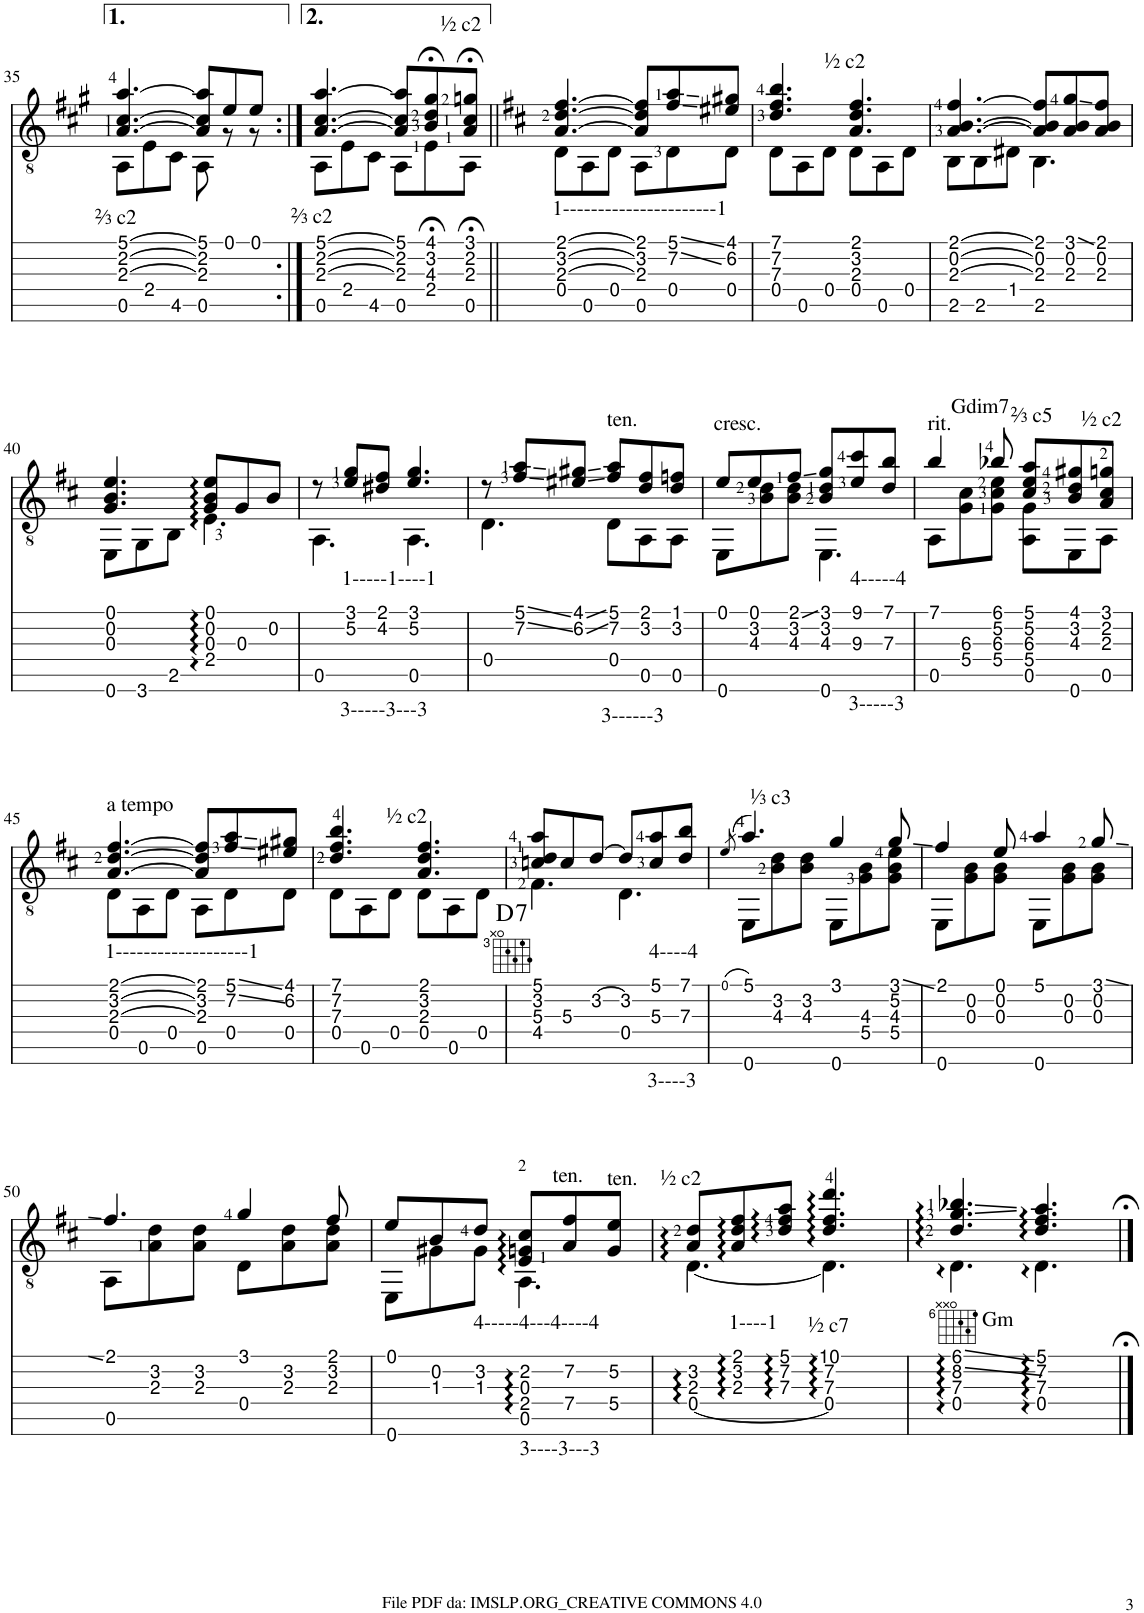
**kern	**kern	**harte
*part1	*part1	*part1
*staff2	*staff1	*
*I"Guitar	*	*
*I'Guit.	*	*
!!LO:PB:g=z
*	*clefGv2	*
*k[f#c#g#]	*k[f#c#g#]	*
*M6/8	*M6/8	*
=35	=35	=35
*^	*^	*
!LO:TX:a:t=⅔ c2	!	!	!	!
[4.A [4.c# [4.a	8AAL	[4.A/ [4.c#/ [4.a/	8AA\L	.
.	8E	.	8E\	.
.	8C#J	.	8C#\J	.
8A]\ 8c#]\ 8a]\L	8AA	8A/] 8c#/] 8a/]L	8AA\	.
8e	8r	8e/	8r	.
8eJ	8r	8e/J	8r	.
=36:|!	=36:|!	=36:|!	=36:|!	=36:|!
!LO:TX:a:t=⅔ c2	!	!	!	!
[4.A [4.c# [4.a	8AAL	[4.A/ [4.c#/ [4.a/	8AA\L	.
.	8E	.	8E\	.
.	8C#J	.	8C#\J	.
8A]\ 8c#]\ 8a]\L	8AAL	8A/] 8c#/] 8a/]L	8AA\L	.
8B;<\ 8d;<\ 8g#;<\	8E	8B/;< 8d/;< 8g#/;<	8E\	.
!	!	!LO:TX:a:t=½ c2	!	!
8A;<\ 8c#;<\ 8g;<\J	8AAJ	8A/;< 8c#/;< 8gn/;<J	8AA\J	.
=37||	=37||	=37||	=37||	=37||
*k[f#c#]	*	*k[f#c#]	*	*
!LO:TX:a:t=1----------------------1	!	!	!	!
[4.A [4.d [4.f#	8DL	[4.A/ [4.d/ [4.f#/	8D\L	.
.	8AA	.	8AA\	.
.	8DJ	.	8D\J	.
8A]\ 8d]\ 8f#]\L	8AAL	8A/] 8d/] 8f#/]L	8AA\L	.
8f#\ 8a\	8D	8f#/ 8a/	8D\	.
8e#\ 8g#\J	8DJ	8e#X/ 8g#X/J	8D\J	.
=38	=38	=38	=38	=38
4.d 4.f# 4.b	8DL	4.d/ 4.f#/ 4.b/	8D\L	.
.	8AA	.	8AA\	.
.	8DJ	.	8D\J	.
!	!	!LO:TX:a:t=½ c2	!	!
4.A 4.d 4.f#	8DL	4.A/ 4.d/ 4.f#/	8D\L	.
.	8AA	.	8AA\	.
.	8DJ	.	8D\J	.
=39	=39	=39	=39	=39
[4.A [4.B [4.f#	8BBL	[4.A/ [4.B/ [4.f#/	8BB\L	.
.	8BB	.	8BB\	.
.	8D#J	.	8D#X\J	.
8A]\ 8B]\ 8f#]\L	4.BB	8A/] 8B/] 8f#/]L	4.BB\	.
8A\ 8B\ 8g\	.	8A/ 8B/ 8g/	.	.
8A\ 8B\ 8f#\J	.	8A/ 8B/ 8f#/J	.	.
!!LO:LB:g=z	!!
=40	=40	=40	=40	=40
4.G 4.B 4.e	8EEL	4.G/ 4.B/ 4.e/	8EE\L	.
.	8GG	.	8GG\	.
.	8BBJ	.	8BB\J	.
8G\ 8B\ 8e\L	4.E	8G/ 8B/ 8e/L	4.E\	.
8G	.	8G/	.	.
8BJ	.	8B/J	.	.
=41	=41	=41	=41	=41
8r	4.AA	8r	4.AA\	.
!LO:TX:b:t=3-----3---3	!	!	!	!
!LO:TX:a:t=1-----1----1	!	!	!	!
8e\ 8g\L	.	8e/ 8g/L	.	.
8d#X\ 8f#\J	.	8d#X/ 8f#/J	.	.
4.e 4.g	4.AA	4.e/ 4.g/	4.AA\	.
=42	=42	=42	=42	=42
8r	4.D	8r	4.D\	.
8f#\ 8a\L	.	8f#/ 8a/L	.	.
8e#X\ 8g#X\J	.	8e#X/ 8g#X/J	.	.
!	!	!LO:TX:a:t=ten.	!	!
!LO:TX:b:t=3------3	!	!	!	!
8f#\ 8a\L	8DL	8f#/ 8a/L	8D\L	.
8d\ 8f#\	8AA	8d/ 8f#/	8AA\	.
8d\ 8fn\J	8AAJ	8d/ 8fn/J	8AA\J	.
=43	=43	=43	=43	=43
!	!	!LO:TX:a:t=cresc.	!	!
8eL	8EEL	8e/L	8EE\L	.
8e	8B\ 8d\	8e/	8B\ 8d\	.
8f#J	8B\ 8d\J	8f#/J	8B\ 8d\J	.
8B\ 8d\ 8g\L	4.EE	8B/ 8d/ 8g/L	4.EE\	.
!LO:TX:b:t=3-----3	!	!	!	!
!LO:TX:a:t=4-----4	!	!	!	!
8e\ 8cc#\	.	8e/ 8cc#/	.	.
8d\ 8b\J	.	8d/ 8b/J	.	.
=44	=44	=44	=44	=44
!	!	!LO:TX:a:t=rit.	!	!
4b	8AAL	4b/	8AA\L	.
.	8G\ 8c#\	.	8G\ 8c#\	.
!	!	!LO:TX:a:t=Gdim7	!	!
8b-X	8G\ 8c#\ 8e\J	8b-X/	8G\ 8c#\ 8e\J	.
!	!	!LO:TX:a:t=⅔ c5	!	!
8c#\ 8e\ 8a\L	8AA\ 8G\L	8c#/ 8e/ 8a/L	8AA\ 8G\L	.
8B\ 8d\ 8g#X\	8EE	8B/ 8d/ 8g#X/	8EE\	.
!	!	!LO:TX:a:t=½ c2	!	!
8A\ 8c#\ 8gn\J	8AAJ	8A/ 8c#/ 8gn/J	8AA\J	.
!!LO:LB:g=z	!!
=45	=45	=45	=45	=45
!	!	!LO:TX:a:t=a tempo	!	!
!LO:TX:a:t=1-------------------1	!	!	!	!
[4.A [4.d [4.f#	8DL	[4.A/ [4.d/ [4.f#/	8D\L	.
.	8AA	.	8AA\	.
.	8DJ	.	8D\J	.
8A]\ 8d]\ 8f#]\L	8AAL	8A/] 8d/] 8f#/]L	8AA\L	.
8f#\ 8a\	8D	8f#/ 8a/	8D\	.
8e#X\ 8g#X\J	8DJ	8e#X/ 8g#X/J	8D\J	.
=46	=46	=46	=46	=46
4.d 4.f# 4.b	8DL	4.d/ 4.f#/ 4.b/	8D\L	.
.	8AA	.	8AA\	.
.	8DJ	.	8D\J	.
!	!	!LO:TX:a:t=½ c2	!	!
4.A 4.d 4.f#	8DL	4.A/ 4.d/ 4.f#/	8D\L	.
.	8AA	.	8AA\	.
.	8DJ	.	8D\J	.
=47	=47	=47	=47	=47
!	!	!	!	!LO:H:kt=7
8c\ 8d\ 8a\L	4.F#	8cn/ 8d/ 8a/L	4.F#\	D:7
8c	.	8c/	.	.
[8dJ	.	[8d/J	.	.
8dL]	4.D	8d/L]	4.D\	.
!LO:TX:b:t=3----3	!	!	!	!
!LO:TX:a:t=4----4	!	!	!	!
8c\ 8a\	.	8c/ 8a/	.	.
8d\ 8b\J	.	8d/ 8b/J	.	.
=48	=48	=48	=48	=48
qe	.	(8qe/	.	.
4.a	8EEL	4.a/)	8EE\L	.
!	!	!	!LO:TX:a:t=⅓ c3	!
.	8B\ 8d\	.	8B\ 8d\	.
.	8B\ 8d\J	.	8B\ 8d\J	.
4g	8EEL	4g/	8EE\L	.
.	8G\ 8B\	.	8G\ 8B\	.
8g	8G\ 8B\ 8e\J	8g/	8G\ 8B\ 8e\J	.
=49	=49	=49	=49	=49
4f#	8EEL	4f#/	8EE\L	.
.	8G\ 8B\	.	8G\ 8B\	.
8e	8G\ 8B\J	8e/	8G\ 8B\J	.
4a	8EEL	4a/	8EE\L	.
.	8G\ 8B\	.	8G\ 8B\	.
8g	8G\ 8B\J	8g/	8G\ 8B\J	.
!!LO:LB:g=z	!!
=50	=50	=50	=50	=50
4.f#	8AAL	4.f#/	8AA\L	.
.	8A\ 8d\	.	8A\ 8d\	.
.	8A\ 8d\J	.	8A\ 8d\J	.
4g	8DL	4g/	8D\L	.
.	8A\ 8d\	.	8A\ 8d\	.
8f#	8A\ 8d\J	8f#/	8A\ 8d\J	.
=51	=51	=51	=51	=51
8eL	8EEL	8e/L	8EE\L	.
8B	8G#X	8B/	8G#X\	.
!LO:TX:a:t=4-----4---4----4	!	!	!	!
8dJ	8G#J	8d/J	8G#\J	.
!LO:TX:b:t=3----3---3	!	!	!	!
8E\ 8Gn\ 8c#\L	4.AA	8E/ 8Gn/ 8c#/L	4.AA\	.
!	!	!LO:TX:a:t=ten.	!	!
8A\ 8f#\	.	8A/ 8f#/	.	.
!	!	!LO:TX:a:t=ten.	!	!
8G\ 8e\J	.	8G/ 8e/J	.	.
=52	=52	=52	=52	=52
!	!	!LO:TX:a:t=½ c2	!	!
8A\ 8d\L	[4.D	8A/ 8d/L	[4.D\	.
!LO:TX:a:t=1----1	!	!	!	!
8A\ 8d\ 8f#\	.	8A/ 8d/ 8f#/	.	.
8d\ 8f#\ 8a\J	.	8d/ 8f#/ 8a/J	.	.
!LO:TX:a:t=½ c7	!	!	!	!
4.d 4.f# 4.dd	4.D]	4.d/ 4.f#/ 4.dd/	4.D\]	.
=53	=53	=53	=53	=53
!LO:TX:a:t=Gm	!	!	!	!
4.d 4.g 4.b-	4.D	4.d/ 4.g/ 4.b-X/	4.D\	.
4.d 4.f# 4.a	4.D	4.d/ 4.f#/ 4.a/	4.D\	.
*v	*v	*	*	*
*	*v	*v	*
==	==	==
*-	*-	*-
